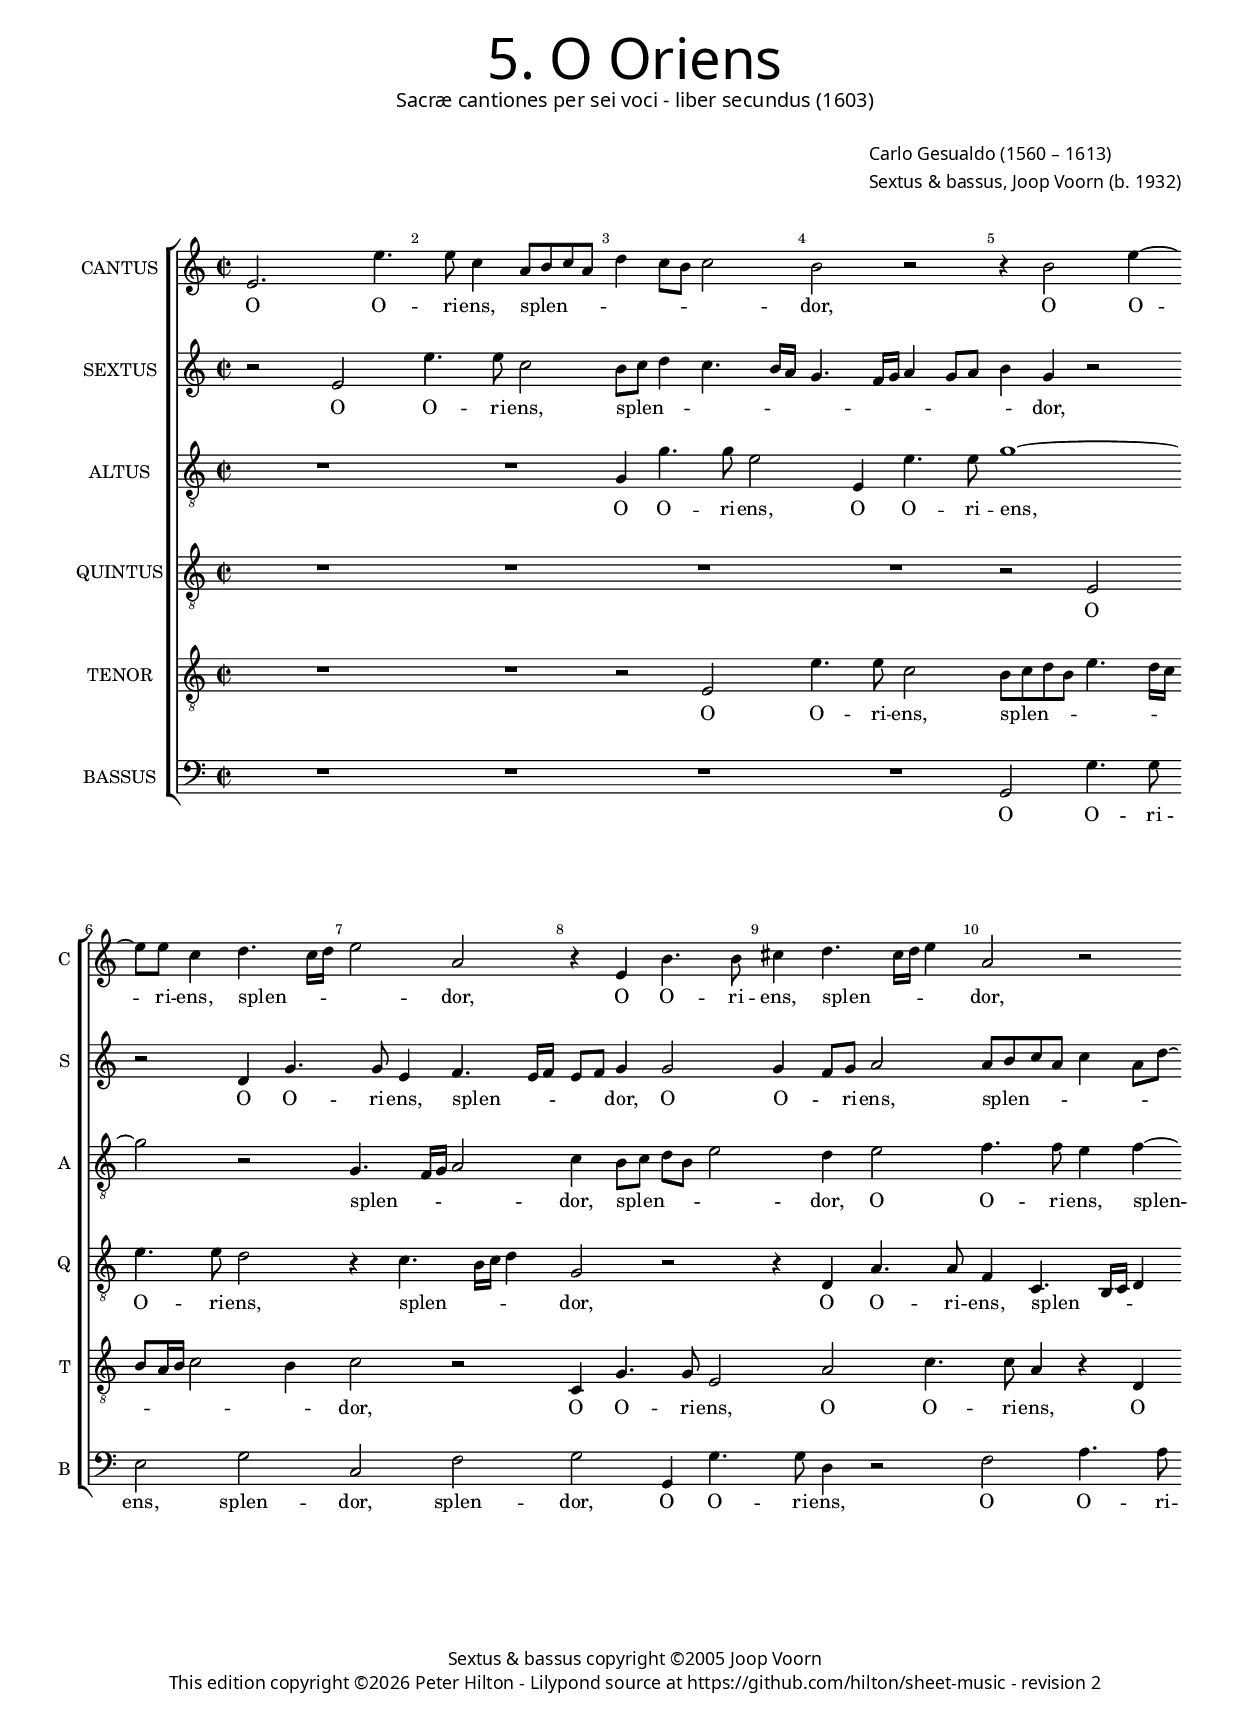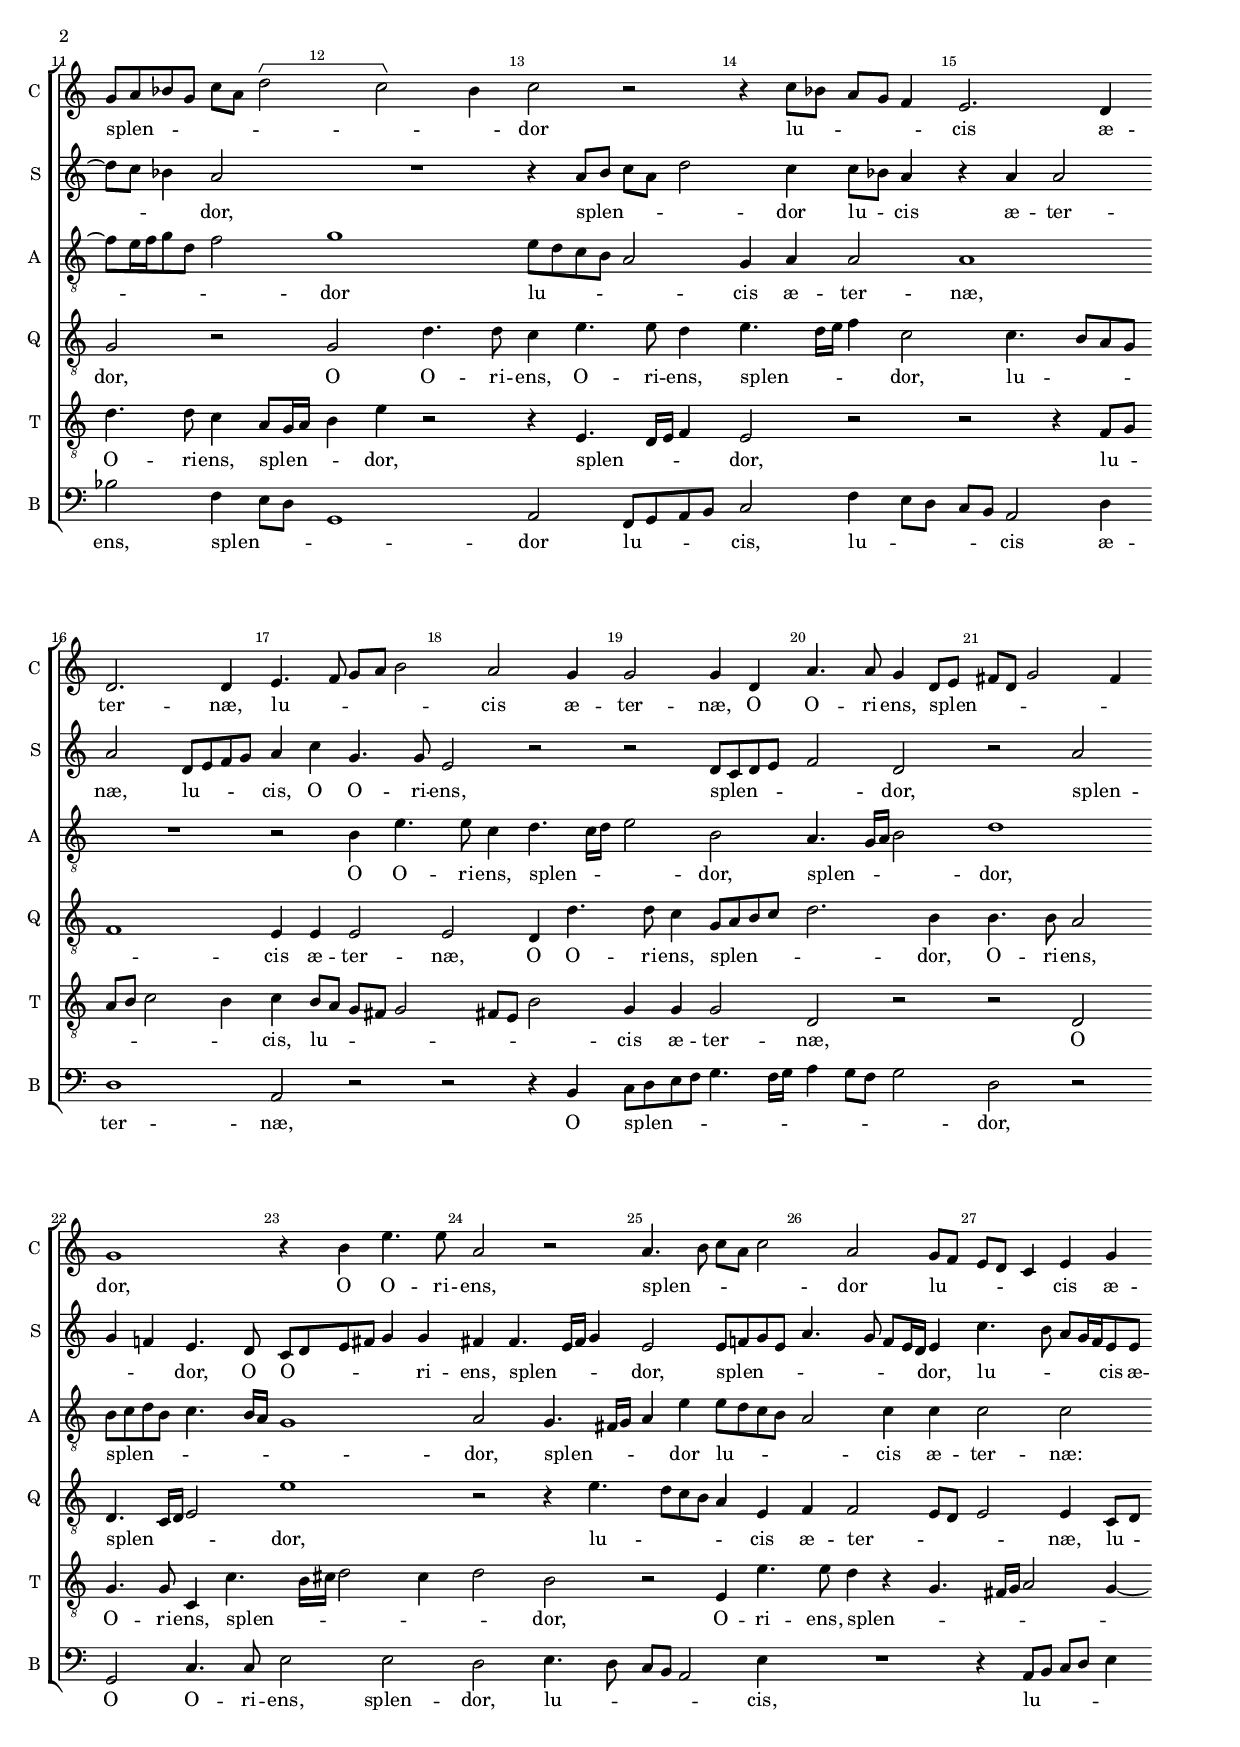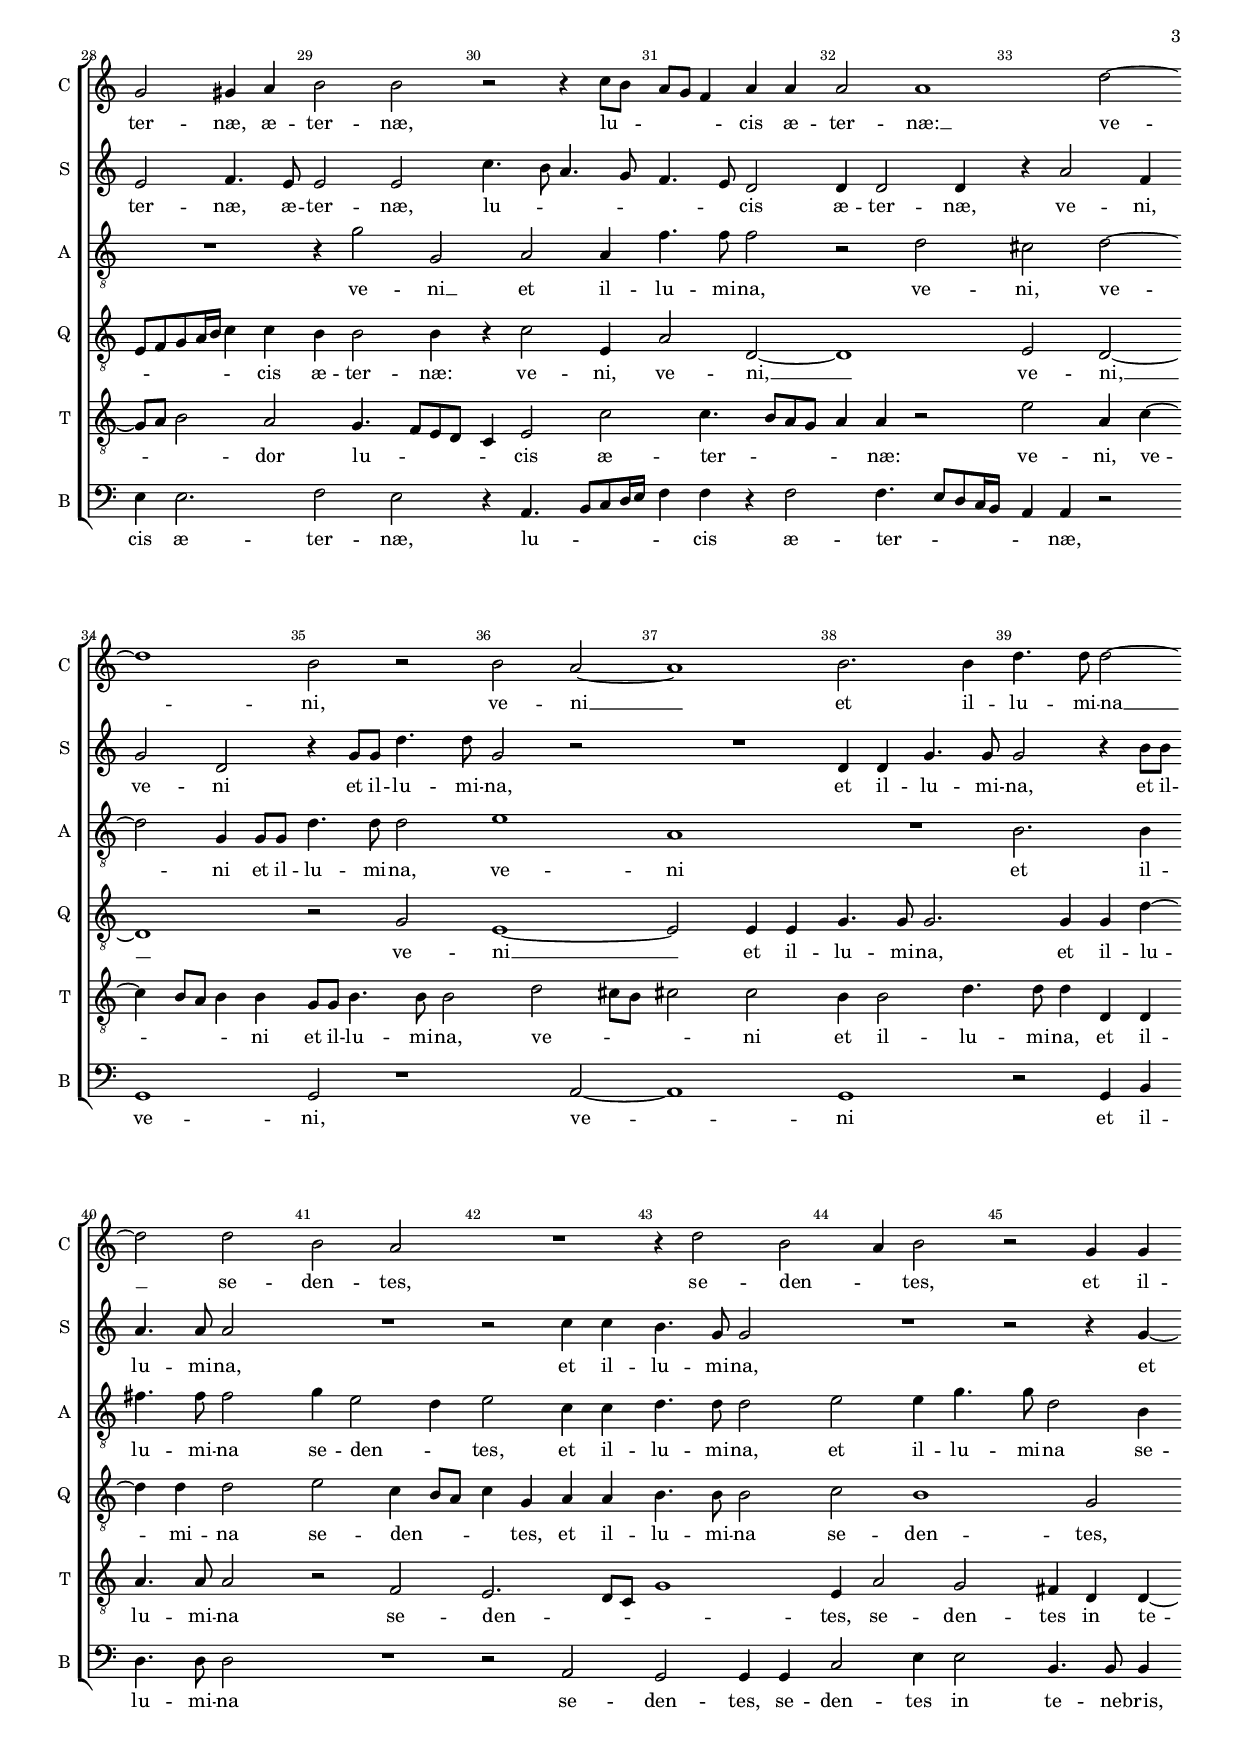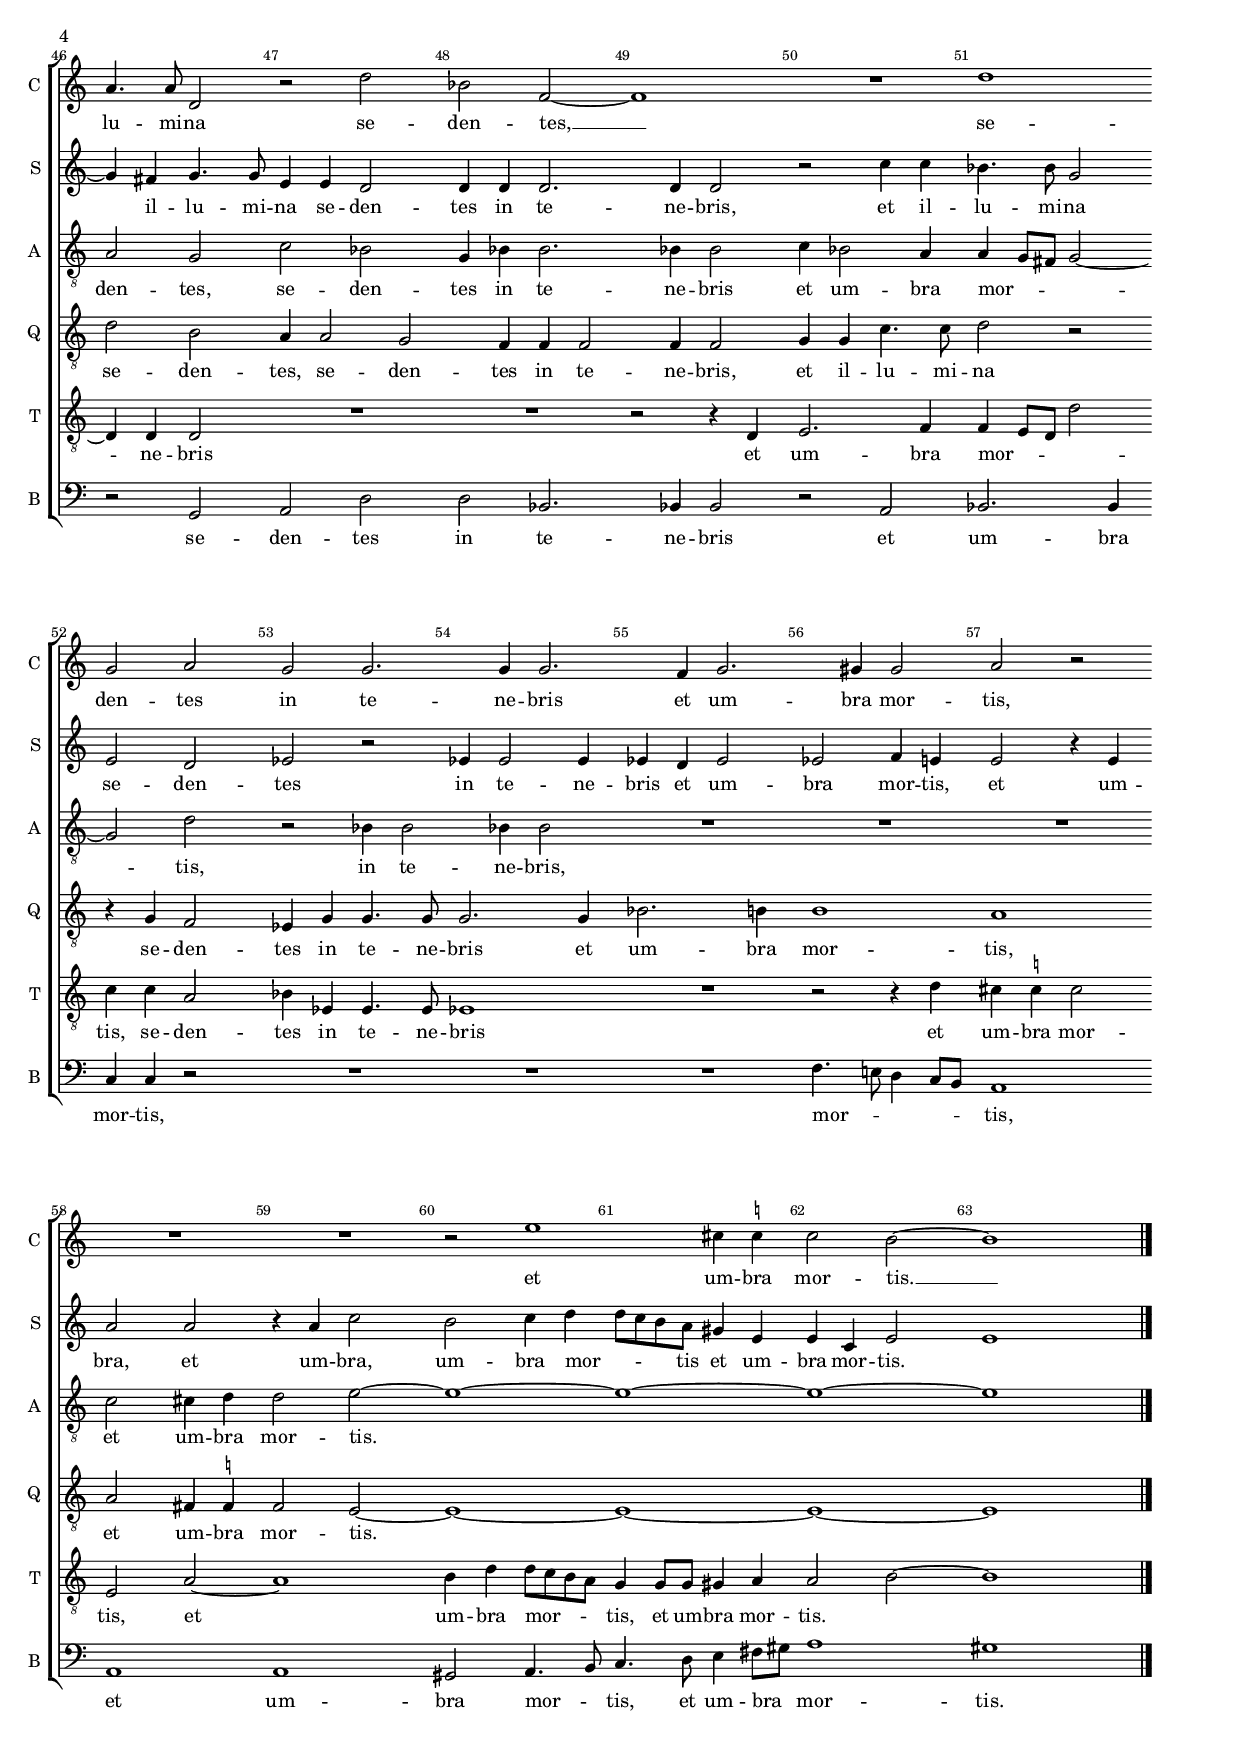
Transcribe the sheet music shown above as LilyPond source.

% Copyright ©2013 Peter Hilton

\version "2.16.2"
revision = "2"

#(set-global-staff-size 15.5)
#(set-accidental-style 'forget)


\paper {
	#(define fonts (make-pango-font-tree "Century Schoolbook L" "Source Sans Pro" "Luxi Mono" (/ 15.5 20)))
	annotate-spacing = ##f
	two-sided = ##t
	inner-margin = 15\mm
	outer-margin = 10\mm
	top-markup-spacing = #'( (basic-distance . 4) )
	markup-system-spacing = #'( (padding . 5) )
	system-system-spacing = #'( (basic-distance . 20) (stretchability . 100) )
  	ragged-bottom = ##f
	ragged-last-bottom = ##t
} 

year = #(strftime "©%Y" (localtime (current-time)))

\header {
	title = \markup \medium \fontsize #6 \override #'(font-name . "Source Sans Pro Light") {
		"5. O Oriens"
	}
	subtitle = \markup \medium \sans {
		"Sacræ cantiones per sei voci - liber secundus (1603)"
	}
	composer = \markup \sans {
		\vspace #2
		\column {
			\line { \with-url #"http://en.wikipedia.org/wiki/Carlo_Gesualdo" "Carlo Gesualdo" (1560 – 1613) }
			\line { Sextus & bassus, \with-url #"http://en.wikipedia.org/wiki/Joop_Voorn" "Joop Voorn" (b. 1932) }
		}
	}
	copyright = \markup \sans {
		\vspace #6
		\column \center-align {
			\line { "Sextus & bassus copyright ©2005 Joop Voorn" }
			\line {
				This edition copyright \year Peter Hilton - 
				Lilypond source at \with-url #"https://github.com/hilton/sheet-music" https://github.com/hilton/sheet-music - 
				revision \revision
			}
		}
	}
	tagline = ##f
}

\layout {
  	ragged-right = ##f
  	ragged-last = ##f
	\context {
		\Score
		\override BarNumber #'self-alignment-X = #CENTER
		\override BarNumber #'break-visibility = #'#(#f #t #t)
		\override BarLine #'transparent = ##t
		\remove "Metronome_mark_engraver"
		\override VerticalAxisGroup #'staff-staff-spacing = #'((basic-distance . 10) (stretchability . 100))
	}
	\context { 
		\StaffGroup
		\remove "Span_bar_engraver"	
	}
	\context { 
		\Voice 
		\override NoteHead #'style = #'baroque
		\consists "Horizontal_bracket_engraver"
	}
}


global= { 
	\key c \major
	\tempo 2 = 90
	\time 2/2
	\set Staff.midiInstrument = "choir aahs"
}

showBarLine = { \once \override Score.BarLine #'transparent = ##f }
ficta = { \once \set suggestAccidentals = ##t }


cantus = \new Voice {
	\transpose c c \relative c' {
		e2. e'4. e8 c4 a8 b c a d4 c8 b c2 b r r4 b2 e4 ~
		e8 e c4 d4. c16 d e2 a, r4 e b'4. b8 cis4 d4. cis16 d e4 a,2 r
		
		g8 a bes g c a \once \override HorizontalBracket #'direction = #UP d2\startGroup c\stopGroup b4 c2 r r4 c8 bes a g f4 e2. d4
		d2. d4 e4. f8 g a b2 a g4 g2 g4 d a'4. a8 g4 d8 e fis d g2 \ficta fis4
		g1 r4 b e4. e8 a,2 r a4. b8 c a c2 a g8 f e d c4 e g \break
		
		g2 gis4 a b2 b r r4 c8 b a g f4 a a a2 a1 d2 ~  \break
		d1 b2 r b a2 ~ a1 b2. b4 d4. d8 d2 ~  \break
		d d b a R1 r4 d2 b a4 b2 r g4 g  \break
		
		a4. a8 d,2 r d' bes f ~ f1 R1 d'
		g,2 a g g2. g4 g2. f4 g2. gis4 gis2 a r
		R1 R r2 e'1 cis4 \ficta c c2 b ~ b1 \showBarLine \bar "|."
	}
	\addlyrics {
		O O -- ri -- ens, splen -- _ _ _ _ _ _ _ dor, O O -- 
		ri -- ens, splen -- _ _ _ dor, O O -- ri -- ens, splen -- _ _ _ dor,
		
		splen -- _ _ _ _ _ _ _ _ dor lu -- _ _ _ _ cis æ -- 
		ter -- næ, lu -- _ _ _ _ cis æ -- ter -- næ, O O -- ri -- ens, splen -- _ _ _ _ _
		dor, O O -- ri -- ens, splen -- _ _ _ _ dor lu -- _ _ _ _ cis æ --

		ter -- næ, æ -- ter -- næ, lu -- _ _ _ _ cis æ -- ter -- næ: __ ve --
		ni, ve -- ni __ et il -- lu -- mi -- na __
		se -- den -- tes, se -- den -- _ tes, et il -- 
		
		lu -- mi -- na se -- den -- tes, __ se -- 
		den -- tes in te -- ne -- bris et um -- bra mor -- tis,
		et um -- bra mor -- tis. __
	}
}

sextus = \new Voice {
	\transpose c c \relative c' {
		r2 e e'4. e8 c2 b8 c d4 c4. b16 a g4. f16 g a4 g8 a b4 g r2
		r d4 g4. g8 e4 f4. e16 f e8 f g4 g2 g4 f8 g a2 a8 b c a c4 a8 d ~
		
		d8 c bes4 a2 R1 r4 a8 b c a d2 c4 c8 bes a4 r a a2
		a d,8 e f g a4 c g4. g8 e2 r r d8 c d e f2 d r a'
		g4 f! e4. d8 c d e fis g4 g fis fis4. e16 fis g4 e2 e8 f! g e a4. g8 f e16 d e4 c'4. b8 a g16 f e8 e
		
		e2 f4. e8 e2 e c'4. b8 a4. g8 f4. e8 d2 d4 d2 d4 r a'2 f4
		g2 d r4 g8 g d'4. d8 g,2 r R1 d4 d g4. g8 g2 r4 b8 b
		a4. a8 a2 R1 r2 c4 c b4. g8 g2 R1 r2 r4 g ~
		
		g4 fis g4. g8 e4 e d2 d4 d d2. d4 d2 r c'4 c bes4. bes8 g2
		e d es r es4 es2 es4 es d es2 es f4 e! e2 r4 e
		a2 a r4 a c2 b c4 d d8 c b a gis4 e e c e2 e1
	}
	\addlyrics {
		O O -- ri -- ens, splen -- _ _ _ _ _ _ _ _ _ _ _ _ dor, 
		O O -- ri -- ens, splen -- _ _ _ _ dor, O O -- _ ri -- ens, splen -- _ _ _ _ _ _
		
		_ _ dor, splen -- _ _ _ _ dor lu -- _ cis æ -- ter --
		næ, lu -- _ _ _ cis, O O -- ri -- ens, splen -- _ _ _ _ dor, splen -- 
		_ _ dor, O O -- _ _ _ _ ri -- ens, splen -- _ _ _ dor, splen -- _ _ _ _ _ _ _ _ dor, lu -- _ _ _ _ cis æ -- 
		
		ter -- næ, æ -- ter -- næ, lu -- _ _ _ _ _ cis æ -- ter -- næ, ve -- ni,
		ve -- ni et il -- lu -- mi -- na, et il -- lu -- mi -- na, et il -- 
		lu -- mi -- na, et il -- lu -- mi -- na, et
		
		il -- lu -- mi -- na se -- den -- tes in te -- ne -- bris, et il -- lu -- mi -- na
		se -- den -- tes in te -- ne -- bris et um -- bra mor -- tis, et 
		um -- bra, et um -- bra, um -- bra mor -- _ _ _ tis et um -- bra mor -- tis.
	}
}

altus = {
	\new Voice = "altus" {
		\transpose c c \relative c' {
			\clef "treble_8"
			R1 R g4 g'4. g8 e2 e,4 e'4. e8 g1 ~
			g2 r g,4. f16 g a2 c4 b8 c d b e2 d4 e2 f4. f8 e4 f ~
			
			f8 e16 f g8 d f2 g1 e8 d c b a2 g4 a a2 a1
			R1 r2 b4 e4. e8 c4 d4. c16 d e2 b a4. g16 a b2 d1
			b8 c d b c4. b16 a g1 a2 g4. fis16 g a4 e' e8 d c b a2 c4 c c2 c
			
			R1 r4 g'2 g, a a4 f'4. f8 f2 r d cis d ~
			d g,4 g8 g d'4. d8 d2 e1 a, R b2. b4
			fis'4. fis8 fis2 g4 e2 d4 e2 c4 c d4. d8 d2 e e4 g4. g8 d2 b4
			
			a2 g c bes g4 bes bes2. bes4 bes2 c4 bes2 a4 a g8 fis g2 ~
			g d' r bes4 bes2 bes4 bes2 R1 R R
			c2 cis4 d d2 e ~ e1 ~ e ~ e ~ e
		}
	}
	\addlyrics {
		O O -- ri -- ens, O O -- ri -- ens, 
		splen -- _ _ _ dor, splen -- _ _ _ _ dor, O O -- ri -- ens, splen --
		
		_ _ _ _ _ dor lu -- _ _ _ _ cis æ -- ter -- næ,
		O O -- ri -- ens, splen -- _ _ _ dor, splen -- _ _ _ dor,
		splen -- _ _ _ _ _ _ _ _dor, splen -- _ _ _ dor lu -- _ _ _ _ cis æ -- ter -- næ:
		
		ve -- ni __ et il -- lu -- mi -- na, ve -- ni, ve -- 
		ni et il -- lu -- mi -- na, ve -- ni et il -- 
		lu -- mi -- na se -- den -- _ tes, et il -- lu -- mi -- na, et il -- lu -- mi -- na se --
		
		den -- tes, se -- den -- tes in te -- ne -- bris et um -- bra mor -- _ _ _
		tis, in te -- ne -- bris, et um -- bra mor -- tis.
	}
}

quintus = {
	\new Voice = "quintus" {
		\transpose c c \relative c {
			\clef "treble_8"
			R1 R R R r2 e 
			e'4. e8 d2 r4 c4. b16 c d4 g,2 r r4 d a'4. a8 f4 c4. b16 c d4
			
			g2 r g d'4. d8 c4 e4. e8 d4 e4. d16 e f4 c2 c4. b8 a g
			f1 e4 e e2 e d4 d'4. d8 c4 g8 a b c d2. b4 b4. b8 a2
			d,4. c16 d e2 e'1 r2 r4 e4. d8 c b a4 e f f2 e8 d e2 e4 c8 d
			
			e8 f g a16 b c4 c b b2 b4 r c2 e,4 a2 d, ~ d1 e2 d ~
			d1 r2 g e1 ~ e2 e4 e g4. g8 g2. g4 g d' ~
			d d d2 e c4 b8 a c4 g a a b4. b8 b2 c2 b1 g2
			
			d'2 b a4 a2 g f4 f f2 f4 f2 g4 g c4. c8 d2 r
			r4 g, f2 es4 g g4. g8 g2. g4 bes2. b!4 b1 a
			a2 fis4 \ficta f f2 e ~ e1 ~ e ~ e ~ e
		}
	}
	\addlyrics {
		O O -- ri -- ens, splen -- _ _ _ dor, O O -- ri -- ens, splen -- _ _ _
		
		dor, O O -- ri -- ens, O -- ri -- ens, splen -- _ _ _ dor, lu -- _ _ _ 
		_ cis æ -- ter -- næ, O O -- ri -- ens, splen -- _ _ _ _ dor, O -- ri -- ens,
		splen -- _ _ _ dor, lu -- _ _ _ _ cis æ -- ter -- _ _ _ næ, lu -- 
		
		_ _ _ _ _ _ _ cis æ -- ter -- næ: ve -- ni, ve -- ni, __ ve -- ni, __
		ve -- ni __ et il -- lu -- mi -- na, et il -- lu -- 
		mi -- na se -- den -- _ _ _ tes, et il -- lu -- mi -- na se -- den -- tes,
		
		se -- den -- tes, se -- den -- tes in te -- ne -- bris, et il -- lu -- mi -- na
		se -- den -- tes in te -- ne -- bris et um -- bra mor --  tis,
		et um -- bra mor -- tis.
	}
}

tenor = {
	\new Voice = "tenor" {
		\transpose c c \relative c {
			\clef "treble_8"
			R1 R r2 e e'4. e8 c2 b8 c d b e4. d16 c
			b8 a16 b c2 b4 c2 r c,4 g'4. g8 e2 a c4. c8 a4 r d,
			
			d'4. d8 c4 a8 g16 a b4 e r2 r4 e,4. d16 e f4 e2 r r r4 f8 g
			a b c2 b4 c b8 a g fis g2 fis8 e b'2 g4 g g2 d r r d
			g4. g8 c,4 c'4. b16 cis d2 \ficta cis4 d2 b r e,4 e'4. e8 d4 r g,4. fis16 g a2 g4 ~
			
			g8 a b2 a g4. f8 e d c4 e2 c' c4. b8 a g a4 a r2 e' a,4 c ~
			c b8 a b4 b g8 g b4. b8 b2 d cis8 b cis2 cis b4 b2 d4. d8 d4 d, d
			a'4. a8 a2 r f e2. d8 c g'1 e4 a2 g fis4 d d ~
			
			d4 d d2 R1 R r2 r4 d e2. f4 f e8 d d'2
			c4 c a2 bes4 es, es4. es8 es1 R1 r2 r4 d' cis \ficta c c2
			e,2 a ~ a1 b4 d d8 c b a g4 g8 g gis4 a a2 b ~ b1
		}
	}
	\addlyrics {
		O O -- ri -- ens, splen -- _ _ _ _ _ _
		_ _ _ _ _ dor, O O -- ri -- ens, O O -- ri -- ens, O
		
		O -- ri -- ens, splen -- _ _ _ dor, splen -- _ _ _ dor, lu -- _ 
		_ _ _ _ cis, lu -- _ _ _ _ _ _ _ cis æ -- ter -- næ, O
		O -- ri -- ens, splen -- _ _ _ _ _ dor, O -- ri -- ens, splen -- _ _ _ _
		
		_ _ _ dor lu -- _ _ _ _ cis æ -- ter -- _ _ _ _ _næ: ve -- ni, ve -- 
		_ _ _ ni et il -- lu -- mi -- na, ve -- _ _ _ ni et il -- lu -- mi -- na, et il -- 
		lu -- mi -- na se -- den -- _ _ _ tes, se -- den -- tes in te -- 
		
		ne -- bris et um -- bra mor --  _ _ _ 
		tis, se -- den -- tes in te -- ne -- bris et um -- bra mor --  
		tis, et um -- bra mor -- _ _ _ tis, et um -- bra mor -- tis.
	}
}

bassus = {
	\new Voice = "bassus" {
		\transpose c c \relative c {
			\clef "bass"
			R1 R R R g2 g'4. g8 
			e2 g c, f g g,4 g'4. g8 d4 r2 f a4. a8
			
			bes2 f4 e8 d g,1 a2 f8 g a b c2 f4 e8 d c b a2 d4
			d1 a2 r r r4 b c8 d e f g4. f16 g a4 g8 f g2 d r
			g, c4. c8 e2 e d e4. d8 c b a2 e'4 R1 r4 a,8 b c d e4
			
			e e2. f2 e r4 a,4. b8 c d16 e f4 f r f2 f4. e8 d c16 b a4 a r2
			g1 g2 r1 a2 ~ a1 g r2 g4 b
			d4. d8 d2 R1 r2 a g g4 g c2 e4 e2 b4. b8 b4
			
			r2 g a d d bes2. bes4 bes2 r a bes2. bes4
			c c r2 R1 R R f4. e!8 d4 c8 b a1
			a a gis2 a4. b8 c4. d8 e4 fis8 gis a1 gis
		}
	}
	\addlyrics {
		O O -- ri -- 
		ens, splen -- dor, splen -- dor, O O -- ri -- ens, O O -- ri -- 

		ens, splen -- _ _ _ dor lu -- _ _ _ cis, lu -- _ _ _ _ cis æ -- 
		ter -- næ, O splen -- _ _ _ _ _ _ _ _ _ _ dor,
		O O -- ri -- ens, splen -- dor, lu -- _ _ _ _ cis, lu -- _ _ _ _ 
		
		cis æ -- ter -- næ, lu -- _ _ _ _ _ cis æ -- ter -- _ _ _ _ _ næ,
		ve -- ni, ve -- ni et il -- 
		lu -- mi -- na se -- den -- tes, se -- den -- tes in te -- ne -- bris,
		
		se -- den -- tes in te -- ne -- bris et um -- bra 
		mor -- tis, mor -- _ _ _ _ tis,
		et um -- bra mor -- _ tis, et um -- bra _ mor -- tis.
	}
}


\score {
	<<
		\new StaffGroup
	  	<< 
			\set Score.proportionalNotationDuration = #(ly:make-moment 1 8)
			\new Staff \with { instrumentName = #"CANTUS"  shortInstrumentName = #"C " } << \global \cantus >> 
			\new Staff \with { instrumentName = #"SEXTUS"  shortInstrumentName = #"S " } << \global \sextus >> 
			\new Staff \with { instrumentName = #"ALTUS"   shortInstrumentName = #"A " } << \global \altus >>
			\new Staff \with { instrumentName = #"QUINTUS" shortInstrumentName = #"Q " } << \global \quintus >>
			\new Staff \with { instrumentName = #"TENOR"   shortInstrumentName = #"T " } << \global \tenor >>
			\new Staff \with { instrumentName = #"BASSUS"  shortInstrumentName = #"B " } << \global \bassus >>
		>> 
	>>
%	\midi { }
}
